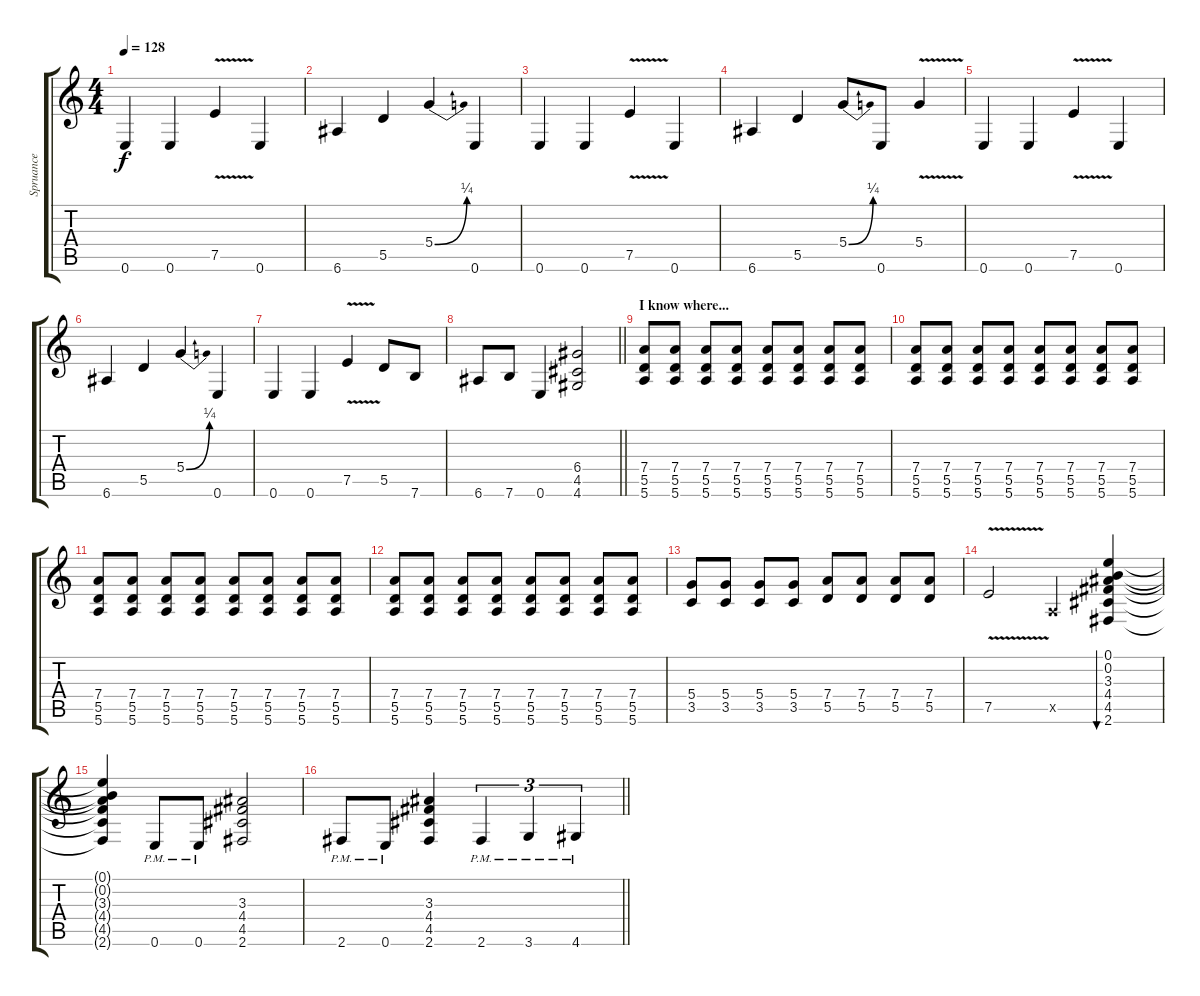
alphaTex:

\track ("Spruance" "Spruance") {instrument distortionguitar}
\staff {score tabs}
\tuning (E4 B3 G3 D3 A2 E2) {hide}
\ts (4 4)
\tempo 128
\clef g2
\ks c
0.6.4{dy f} 0.6.4 7.5{v}.4 0.6.4 |
6.6.4 5.5.4 5.4{be (bend 0 0 60 1)}.4 0.6.4 |
0.6.4 0.6.4 7.5{v}.4 0.6.4 |
6.6.4 5.5.4 5.4{be (bend 0 0 60 1)}.8 0.6.8 5.4{v}.4 |
0.6.4 0.6.4 7.5{v}.4 0.6.4 |
6.6.4 5.5.4 5.4{be (bend 0 0 60 1)}.4 0.6.4 |
0.6.4 0.6.4 7.5{v}.4 5.5.8 7.6.8 |
\barLineRight lightlight
6.6.8 7.6.8 0.6.4 (6.4 4.5 4.6).2 |
\section ("" "I know where...")
(7.4 5.5 5.6).8 (7.4 5.5 5.6).8 (7.4 5.5 5.6).8 (7.4 5.5 5.6).8 (7.4 5.5 5.6).8 (7.4 5.5 5.6).8 (7.4 5.5 5.6).8 (7.4 5.5 5.6).8 |
(7.4 5.5 5.6).8 (7.4 5.5 5.6).8 (7.4 5.5 5.6).8 (7.4 5.5 5.6).8 (7.4 5.5 5.6).8 (7.4 5.5 5.6).8 (7.4 5.5 5.6).8 (7.4 5.5 5.6).8 |
(7.4 5.5 5.6).8 (7.4 5.5 5.6).8 (7.4 5.5 5.6).8 (7.4 5.5 5.6).8 (7.4 5.5 5.6).8 (7.4 5.5 5.6).8 (7.4 5.5 5.6).8 (7.4 5.5 5.6).8 |
(7.4 5.5 5.6).8 (7.4 5.5 5.6).8 (7.4 5.5 5.6).8 (7.4 5.5 5.6).8 (7.4 5.5 5.6).8 (7.4 5.5 5.6).8 (7.4 5.5 5.6).8 (7.4 5.5 5.6).8 |
(5.4 3.5).8 (5.4 3.5).8 (5.4 3.5).8 (5.4 3.5).8 (7.4 5.5).8 (7.4 5.5).8 (7.4 5.5).8 (7.4 5.5).8 |
7.5{v}.2 0.5{x}.4 (0.1 0.2 3.3 4.4 4.5 2.6).4{bu 240} |
(0.1{t} 0.2{t} 3.3{t} 4.4{t} 4.5{t} 2.6{t}).4 0.6{pm}.8 0.6{pm}.8 (3.3 4.4 4.5 2.6).2 |
\barLineRight lightlight
2.6{pm}.8 0.6{pm}.8 (3.3 4.4 4.5 2.6).4 2.6{pm}.4{tu (3 2)} 3.6{pm}.4{tu (3 2)} 4.6{pm}.4{tu (3 2)}
